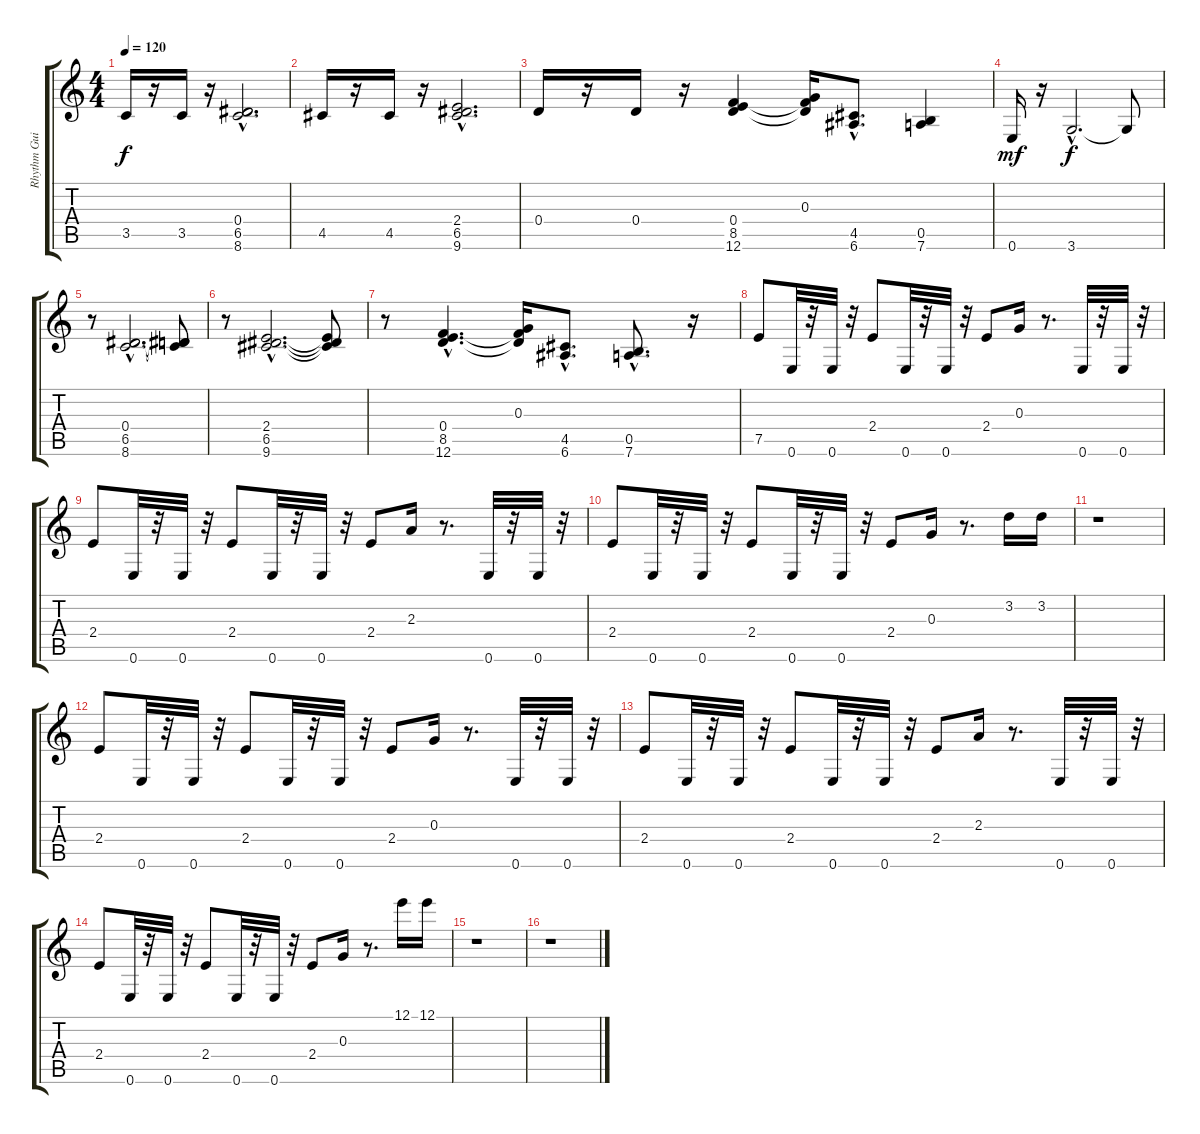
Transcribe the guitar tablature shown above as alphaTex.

\track ("Rhythm Guitar" "Rhythm Gui") {instrument distortionguitar}
\staff {score tabs}
\tuning (E4 B3 G3 D3 A2 E2) {hide}
\ts (4 4)
\tempo 120
\clef g2
\ks c
3.5.16{dy f} r.16 3.5.16 r.16 (0.4{hac} 6.5{hac} 8.6{hac}).2{d} |
4.5.16 r.16 4.5.16 r.16 (2.4{hac} 6.5{hac} 9.6{hac}).2{d} |
0.4.16 r.16 0.4.16 r.16 (0.4 8.5 12.6).4 (0.3 0.4{t} 8.5{t}).16 (4.5{hac} 6.6{hac}).8{d} (0.5 7.6).4 |
0.6.16{dy mf} r.16 3.6{hac}.2{d dy f} 3.6{t}.8 |
r.8 (0.4{hac} 6.5{hac} 8.6{hac}).2{d} (0.4{t} 6.5{t} 8.6{t}).8 |
r.8 (2.4{hac} 6.5{hac} 9.6{hac}).2{d} (2.4{t} 6.5{t} 9.6{t}).8 |
r.8 (0.4{hac} 8.5{hac} 12.6{hac}).4{d} (0.3 0.4{t} 8.5{t}).16 (4.5{hac} 6.6{hac}).8{d} (0.5{hac} 7.6{hac}).8{d} r.16 |
7.5.8 0.6.32 r.32 0.6.32 r.32 2.4.8 0.6.32 r.32 0.6.32 r.32 2.4.8 0.3.16 r.8{d} 0.6.32 r.32 0.6.32 r.32 |
2.4.8 0.6.32 r.32 0.6.32 r.32 2.4.8 0.6.32 r.32 0.6.32 r.32 2.4.8 2.3.16 r.8{d} 0.6.32 r.32 0.6.32 r.32 |
2.4.8 0.6.32 r.32 0.6.32 r.32 2.4.8 0.6.32 r.32 0.6.32 r.32 2.4.8 0.3.16 r.8{d} 3.2.16 3.2.16 |
r.1 |
2.4.8 0.6.32 r.32 0.6.32 r.32 2.4.8 0.6.32 r.32 0.6.32 r.32 2.4.8 0.3.16 r.8{d} 0.6.32 r.32 0.6.32 r.32 |
2.4.8 0.6.32 r.32 0.6.32 r.32 2.4.8 0.6.32 r.32 0.6.32 r.32 2.4.8 2.3.16 r.8{d} 0.6.32 r.32 0.6.32 r.32 |
2.4.8 0.6.32 r.32 0.6.32 r.32 2.4.8 0.6.32 r.32 0.6.32 r.32 2.4.8 0.3.16 r.8{d} 12.1.16 12.1.16 |
r.1 |
r.1
